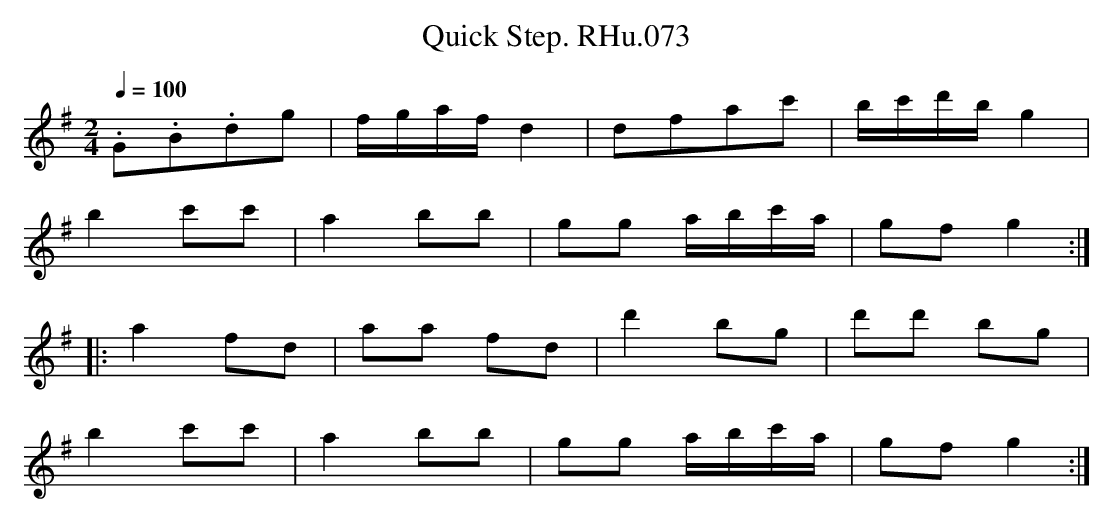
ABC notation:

X:1
T:Quick Step. RHu.073
L:1/8
M:2/4
Q:1/4=100
K:G
.G.B.dg|f/g/a/f/d2|dfac'|b/c'/d'/b/g2|!
b2c'c'|a2bb|gg a/b/c'/a/|gfg2::!
a2fd|aa fd|d'2bg|d'd' bg|!
b2c'c'|a2bb|gg a/b/c'/a/|gfg2:|
